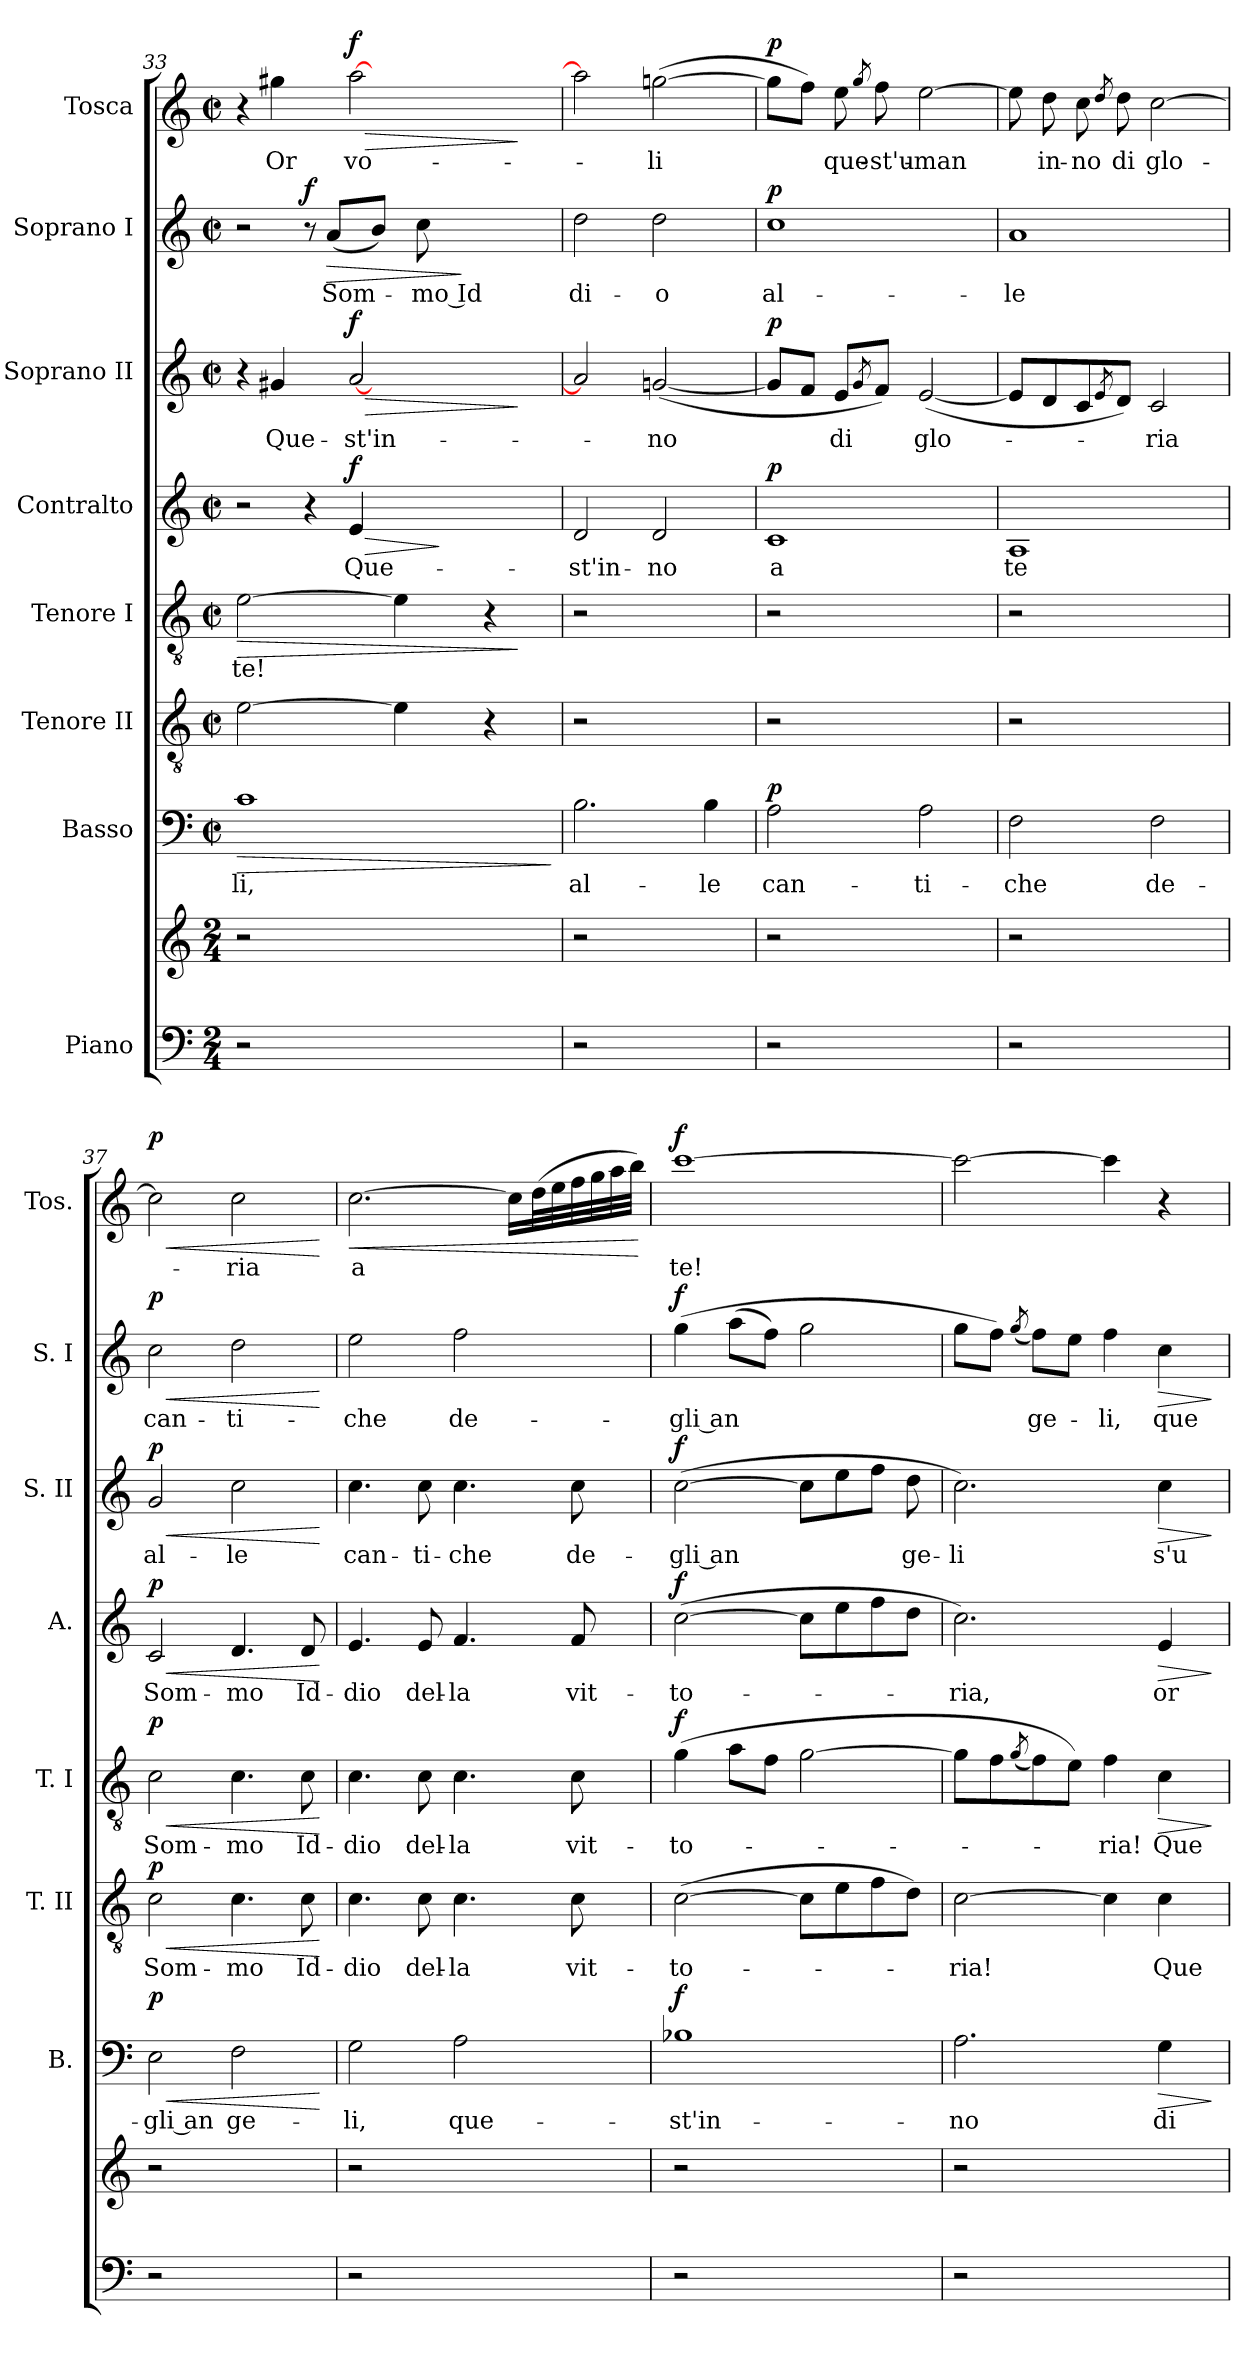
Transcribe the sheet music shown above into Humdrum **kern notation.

**kern	**kern	**kern	**text	**dynam	**kern	**text	**dynam	**kern	**text	**dynam	**kern	**text	**dynam	**kern	**text	**dynam	**kern	**text	**dynam	**kern	**text	**dynam
*part8	*part8	*part7	*part7	*part7	*part6	*part6	*part6	*part5	*part5	*part5	*part4	*part4	*part4	*part3	*part3	*part3	*part2	*part2	*part2	*part1	*part1	*part1
*staff9	*staff8	*staff7	*staff7	*staff7	*staff6	*staff6	*staff6	*staff5	*staff5	*staff5	*staff4	*staff4	*staff4	*staff3	*staff3	*staff3	*staff2	*staff2	*staff2	*staff1	*staff1	*staff1
*I"Piano	*	*I"Basso	*	*	*I"Tenore II	*	*	*I"Tenore I	*	*	*I"Contralto	*	*	*I"Soprano II	*	*	*I"Soprano I	*	*	*I"Tosca	*	*
*	*	*I'B.	*	*	*I'T. II	*	*	*I'T. I	*	*	*I'A.	*	*	*I'S. II	*	*	*I'S. I	*	*	*I'Tos.	*	*
*clefF4	*clefG2	*clefF4	*	*	*clefGv2	*	*	*clefGv2	*	*	*clefG2	*	*	*clefG2	*	*	*clefG2	*	*	*clefG2	*	*
*k[]	*k[]	*k[]	*	*	*k[]	*	*	*k[]	*	*	*k[]	*	*	*k[]	*	*	*k[]	*	*	*k[]	*	*
*M2/4	*M2/4	*M2/2	*	*	*M2/2	*	*	*M2/2	*	*	*M2/2	*	*	*M2/2	*	*	*M2/2	*	*	*M2/2	*	*
*	*	*met(c|)	*	*	*met(c|)	*	*	*met(c|)	*	*	*met(c|)	*	*	*met(c|)	*	*	*met(c|)	*	*	*met(c|)	*	*
=33	=33	=33	=33	=33	=33	=33	=33	=33	=33	=33	=33	=33	=33	=33	=33	=33	=33	=33	=33	=33	=33	=33
!	!	!	!LO:LY:b	!LO:HP:b	!	!	!	!	!LO:LY:b	!LO:HP:b	!LO:N:vis=2	!	!	!LO:N:vis=4	!	!	!LO:N:vis=2	!	!	!LO:N:vis=4	!	!
2r	2r	1c	-li,	>	[2e\	.	.	[2e\	te!	>	4r	.	.	8r	.	.	4r	.	.	8r	.	.
!	!	!	!	!	!	!	!	!	!	!	!	!	!	!	!LO:LY:b	!	!	!	!	!	!LO:LY:b	!
.	.	.	.	.	.	.	.	.	.	.	.	.	.	4g#X/	Que-	.	.	.	.	4gg#X\	Or	.
!	!	!	!	!	!	!	!	!	!	!	!LO:N:vis=4	!	!	!	!	!	!LO:N:vis=8	!	!LO:DY:a	!	!	!
.	.	.	.	.	.	.	.	.	.	.	8r	.	.	.	.	.	16r	.	f	.	.	.
!	!	!	!	!	!	!	!	!	!	!	!	!	!	!	!	!	!	!LO:LY:b	!LO:HP:b	!	!	!
.	.	.	.	.	.	.	.	.	.	.	.	.	.	.	.	.	(8a/L	Som-	>	.	.	.
!	!	!	!	!	!	!	!	!	!	!	!	!LO:LY:b	!LO:HP:b	!	!LO:LY:b	!LO:HP:b	!	!	!	!	!LO:LY:b	!LO:HP:b
!	!	!	!	!	!	!	!	!	!	!	!	!	!LO:DY:n=1:a	!	!	!LO:DY:n=1:a	!	!	!	!	!	!LO:DY:n=1:a
.	.	.	.	.	.	.	.	.	.	.	4e/	Que-	> f	[2a/	-st'in-	> f	.	.	.	[2aa\	vo-	> f
.	.	.	.	.	.	.	.	.	.	.	.	.	.	.	.	.	8b/J)	.	.	.	.	.
2ryy	2ryy	.	.	.	4e\]	.	.	4e\]	.	.	.	.	.	.	.	.	.	.	.	.	.	.
!	!	!	!	!	!	!	!	!	!	!	!	!	!	!	!	!	!	!LO:LY:b	!	!	!	!
.	.	.	.	.	.	.	.	.	.	.	.	.	.	.	.	.	8cc\	-mo Id	.	.	.	.
.	.	.	.	.	.	.	.	.	.	.	4.ryy	.	]	.	.	.	.	.	.	.	.	.
.	.	.	.	.	.	.	.	.	.	.	.	.	.	.	.	.	4ryy	.	]	.	.	.
!	!	!	!	!	!LO:N:vis=4	!	!	!LO:N:vis=4	!	!	!	!	!	!	!	!	!	!	!	!	!	!
.	.	.	.	.	8r	.	.	8r	.	.	.	.	.	.	.	.	.	.	.	.	.	.
.	.	.	.	.	8ryy	.	.	8ryy	.	]	.	.	.	8ryy	.	]	.	.	.	8ryy	.	]
.	.	.	.	.	.	.	.	.	.	.	.	.	.	.	.	.	16ryy	.	.	.	.	.
.	.	.	.	]	.	.	.	.	.	.	.	.	.	.	.	.	.	.	.	.	.	.
!!LO:PB:g=z
=34	=34	=34	=34	=34	=34	=34	=34	=34	=34	=34	=34	=34	=34	=34	=34	=34	=34	=34	=34	=34	=34	=34
!	!	!	!LO:LY:b	!	!	!	!	!	!	!	!	!LO:LY:b	!	!	!	!	!	!LO:LY:b	!	!	!	!
2r	2r	2.B\	al-	.	2r	.	.	2r	.	.	2d/	-st'in-	.	2a/]	.	.	2dd\	-di-	.	2aa\]	.	.
!	!	!	!	!	!	!	!	!	!	!	!	!LO:LY:b	!	!	!LO:LY:b	!	!	!LO:LY:b	!	!	!LO:LY:b	!
2ryy	2ryy	.	.	.	2ryy	.	.	2ryy	.	.	2d/	-no	.	([2gn/	-no	.	2dd\	-o	.	([2ggn\	-li	.
!	!	!	!LO:LY:b	!	!	!	!	!	!	!	!	!	!	!	!	!	!	!	!	!	!	!
.	.	4B\	-le	.	.	.	.	.	.	.	.	.	.	.	.	.	.	.	.	.	.	.
=35	=35	=35	=35	=35	=35	=35	=35	=35	=35	=35	=35	=35	=35	=35	=35	=35	=35	=35	=35	=35	=35	=35
!	!	!	!LO:LY:b	!LO:DY:a	!	!	!	!	!	!	!	!LO:LY:b	!LO:DY:a	!	!	!LO:DY:a	!	!LO:LY:b	!LO:DY:a	!	!	!LO:DY:a
2r	2r	2A\	can-	p	2r	.	.	2r	.	.	1c	a	p	8g/L]	.	p	1cc	al-	p	8gg\L]	.	p
.	.	.	.	.	.	.	.	.	.	.	.	.	.	8f/J	.	.	.	.	.	8ff\J)	.	.
!	!	!	!	!	!	!	!	!	!	!	!	!	!	!	!LO:LY:b	!	!	!	!	!	!LO:LY:b	!
.	.	.	.	.	.	.	.	.	.	.	.	.	.	8e/L	di	.	.	.	.	8ee\	que-	.
.	.	.	.	.	.	.	.	.	.	.	.	.	.	8qg/	.	.	.	.	.	8qgg/	.	.
!	!	!	!	!	!	!	!	!	!	!	!	!	!	!	!	!	!	!	!	!	!LO:LY:b	!
.	.	.	.	.	.	.	.	.	.	.	.	.	.	8f/J)	.	.	.	.	.	8ff\	-st'u-	.
!	!	!	!LO:LY:b	!	!	!	!	!	!	!	!	!	!	!	!LO:LY:b	!	!	!	!	!	!LO:LY:b	!
2ryy	2ryy	2A\	-ti-	.	2ryy	.	.	2ryy	.	.	.	.	.	([2e/	glo-	.	.	.	.	[2ee\	-man	.
=36	=36	=36	=36	=36	=36	=36	=36	=36	=36	=36	=36	=36	=36	=36	=36	=36	=36	=36	=36	=36	=36	=36
!	!	!	!LO:LY:b	!	!	!	!	!	!	!	!	!LO:LY:b	!	!	!	!	!	!LO:LY:b	!	!	!	!
2r	2r	2F\	-che	.	2r	.	.	2r	.	.	1A	te	.	8e/L]	.	.	1a	-le	.	8ee\]	.	.
!	!	!	!	!	!	!	!	!	!	!	!	!	!	!	!	!	!	!	!	!	!LO:LY:b	!
.	.	.	.	.	.	.	.	.	.	.	.	.	.	8d/	.	.	.	.	.	8dd\	in-	.
!	!	!	!	!	!	!	!	!	!	!	!	!	!	!	!	!	!	!	!	!	!LO:LY:b	!
.	.	.	.	.	.	.	.	.	.	.	.	.	.	8c/	.	.	.	.	.	8cc\	-no	.
.	.	.	.	.	.	.	.	.	.	.	.	.	.	8qe/	.	.	.	.	.	8qdd/	.	.
!	!	!	!	!	!	!	!	!	!	!	!	!	!	!	!	!	!	!	!	!	!LO:LY:b	!
.	.	.	.	.	.	.	.	.	.	.	.	.	.	8d/J)	.	.	.	.	.	8dd\	di	.
!	!	!	!LO:LY:b	!	!	!	!	!	!	!	!	!	!	!	!LO:LY:b	!	!	!	!	!	!LO:LY:b	!
2ryy	2ryy	2F\	de-	.	2ryy	.	.	2ryy	.	.	.	.	.	2c/	-ria	.	.	.	.	[2cc\	glo-	.
=37	=37	=37	=37	=37	=37	=37	=37	=37	=37	=37	=37	=37	=37	=37	=37	=37	=37	=37	=37	=37	=37	=37
!	!	!	!LO:LY:b	!LO:HP:b	!	!LO:LY:b	!LO:HP:b	!	!LO:LY:b	!LO:HP:b	!	!LO:LY:b	!LO:HP:b	!	!LO:LY:b	!LO:HP:b	!	!LO:LY:b	!LO:HP:b	!	!	!LO:HP:b
!	!	!	!	!LO:DY:n=1:a	!	!	!LO:DY:n=1:a	!	!	!LO:DY:n=1:a	!	!	!LO:DY:n=1:a	!	!	!LO:DY:n=1:a	!	!	!LO:DY:n=1:a	!	!	!LO:DY:n=1:a
2r	2r	2E\	-gli an	< p	2c\	Som-	< p	2c\	Som-	< p	2c/	Som-	< p	2g/	al-	< p	2cc\	can-	< p	2cc\]	.	< p
!	!	!	!LO:LY:b	!	!	!LO:LY:b	!	!	!LO:LY:b	!	!	!LO:LY:b	!	!	!LO:LY:b	!	!	!LO:LY:b	!	!	!LO:LY:b	!
2ryy	2ryy	2F\	-ge-	.	4.c\	-mo	.	4.c\	-mo	.	4.d/	-mo	.	2cc\	-le	.	2dd\	-ti-	.	2cc\	-ria	.
!	!	!	!	!	!	!LO:LY:b	!	!	!LO:LY:b	!	!	!LO:LY:b	!	!	!	!	!	!	!	!	!	!
.	.	.	.	.	8c\	Id-	.	8c\	Id-	.	8d/	Id-	.	.	.	.	.	.	.	.	.	.
.	.	.	.	[	.	.	[	.	.	[	.	.	[	.	.	[	.	.	[	.	.	[
=38	=38	=38	=38	=38	=38	=38	=38	=38	=38	=38	=38	=38	=38	=38	=38	=38	=38	=38	=38	=38	=38	=38
!	!	!	!LO:LY:b	!	!	!LO:LY:b	!	!	!LO:LY:b	!	!	!LO:LY:b	!	!	!LO:LY:b	!	!	!LO:LY:b	!	!	!LO:LY:b	!LO:HP:b
2r	2r	2G\	-li,	.	4.c\	-dio	.	4.c\	-dio	.	4.e/	-dio	.	4.cc\	can-	.	2ee\	-che	.	[2.cc\	a	<
!	!	!	!	!	!	!LO:LY:b	!	!	!LO:LY:b	!	!	!LO:LY:b	!	!	!LO:LY:b	!	!	!	!	!	!	!
.	.	.	.	.	8c\	del-	.	8c\	del-	.	8e/	del-	.	8cc\	-ti-	.	.	.	.	.	.	.
!	!	!	!LO:LY:b	!	!	!LO:LY:b	!	!	!LO:LY:b	!	!	!LO:LY:b	!	!	!LO:LY:b	!	!	!LO:LY:b	!	!	!	!
2ryy	2ryy	2A\	que-	.	4.c\	-la	.	4.c\	-la	.	4.f/	-la	.	4.cc\	-che	.	2ff\	de-	.	.	.	.
.	.	.	.	.	.	.	.	.	.	.	.	.	.	.	.	.	.	.	.	16cc\LL]	.	.
.	.	.	.	.	.	.	.	.	.	.	.	.	.	.	.	.	.	.	.	(32dd\L	.	.
.	.	.	.	.	.	.	.	.	.	.	.	.	.	.	.	.	.	.	.	32ee\	.	.
!	!	!	!	!	!	!LO:LY:b	!	!	!LO:LY:b	!	!	!LO:LY:b	!	!	!LO:LY:b	!	!	!	!	!	!	!
.	.	.	.	.	8c\	vit-	.	8c\	vit-	.	8f/	vit-	.	8cc\	de-	.	.	.	.	32ff\	.	.
.	.	.	.	.	.	.	.	.	.	.	.	.	.	.	.	.	.	.	.	32gg\	.	.
.	.	.	.	.	.	.	.	.	.	.	.	.	.	.	.	.	.	.	.	32aa\	.	.
.	.	.	.	.	.	.	.	.	.	.	.	.	.	.	.	.	.	.	.	32bb\JJJ)	.	.
.	.	.	.	.	.	.	.	.	.	.	.	.	.	.	.	.	.	.	.	.	.	[
!!LO:PB:g=z
=39	=39	=39	=39	=39	=39	=39	=39	=39	=39	=39	=39	=39	=39	=39	=39	=39	=39	=39	=39	=39	=39	=39
!	!	!	!LO:LY:b	!LO:DY:a	!	!LO:LY:b	!	!	!LO:LY:b	!LO:DY:a	!	!LO:LY:b	!LO:DY:a	!	!LO:LY:b	!LO:DY:a	!	!LO:LY:b	!LO:DY:a	!	!LO:LY:b	!LO:DY:a
2r	2r	1B-X	-st'in-	f	([2c\	-to-	.	(4g\	-to-	f	([2cc\	-to-	f	([2cc\	-gli an	f	(4gg\	-gli an	f	[1ccc	te!	f
.	.	.	.	.	.	.	.	8a\L	.	.	.	.	.	.	.	.	(8aa\L	.	.	.	.	.
.	.	.	.	.	.	.	.	8f\J	.	.	.	.	.	.	.	.	8ff\J)	.	.	.	.	.
2ryy	2ryy	.	.	.	8c\L]	.	.	[2g\	.	.	8cc\L]	.	.	8cc\L]	.	.	2gg\	.	.	.	.	.
.	.	.	.	.	8e\	.	.	.	.	.	8ee\	.	.	8ee\	.	.	.	.	.	.	.	.
.	.	.	.	.	8f\	.	.	.	.	.	8ff\	.	.	8ff\J	.	.	.	.	.	.	.	.
!	!	!	!	!	!	!	!	!	!	!	!	!	!	!	!LO:LY:b	!	!	!	!	!	!	!
.	.	.	.	.	8d\J)	.	.	.	.	.	8dd\J	.	.	8dd\	-ge-	.	.	.	.	.	.	.
=40	=40	=40	=40	=40	=40	=40	=40	=40	=40	=40	=40	=40	=40	=40	=40	=40	=40	=40	=40	=40	=40	=40
!	!	!	!LO:LY:b	!	!	!LO:LY:b	!	!	!	!	!	!LO:LY:b	!	!	!LO:LY:b	!	!	!	!	!	!	!
2r	2r	2.A\	-no	.	[2c\	-ria!	.	8g\L]	.	.	2.cc\)	-ria,	.	2.cc\)	-li	.	8gg\L	.	.	2ccc\_	.	.
.	.	.	.	.	.	.	.	8f\	.	.	.	.	.	.	.	.	8ff\J)	.	.	.	.	.
.	.	.	.	.	.	.	.	(8qg/	.	.	.	.	.	.	.	.	(8qgg/	.	.	.	.	.
!	!	!	!	!	!	!	!	!	!	!	!	!	!	!	!	!	!	!LO:LY:b	!	!	!	!
.	.	.	.	.	.	.	.	8f\)	.	.	.	.	.	.	.	.	8ff\L)	-ge-	.	.	.	.
.	.	.	.	.	.	.	.	8e\J)	.	.	.	.	.	.	.	.	8ee\J	.	.	.	.	.
!	!	!	!	!	!	!	!	!	!LO:LY:b	!	!	!	!	!	!	!	!	!LO:LY:b	!	!	!	!
2ryy	2ryy	.	.	.	4c\]	.	.	4f\	-ria!	.	.	.	.	.	.	.	4ff\	-li,	.	4ccc\]	.	.
!	!	!	!LO:LY:b	!LO:HP:b	!	!LO:LY:b	!	!	!LO:LY:b	!LO:HP:b	!	!LO:LY:b	!LO:HP:b	!	!LO:LY:b	!LO:HP:b	!	!LO:LY:b	!LO:HP:b	!LO:N:vis=4	!	!
.	.	4G\	di	>	4c\	Que-	.	4c\	Que-	>	4e/	or	>	4cc\	s'u-	>	4cc\	que-	>	8r	.	.
.	.	.	.	.	.	.	.	.	.	.	.	.	.	.	.	.	.	.	.	8ryy	.	.
.	.	.	.	]	.	.	.	.	.	]	.	.	]	.	.	]	.	.	]	.	.	.
=	=	=	=	=	=	=	=	=	=	=	=	=	=	=	=	=	=	=	=	=	=	=
*-	*-	*-	*-	*-	*-	*-	*-	*-	*-	*-	*-	*-	*-	*-	*-	*-	*-	*-	*-	*-	*-	*-
